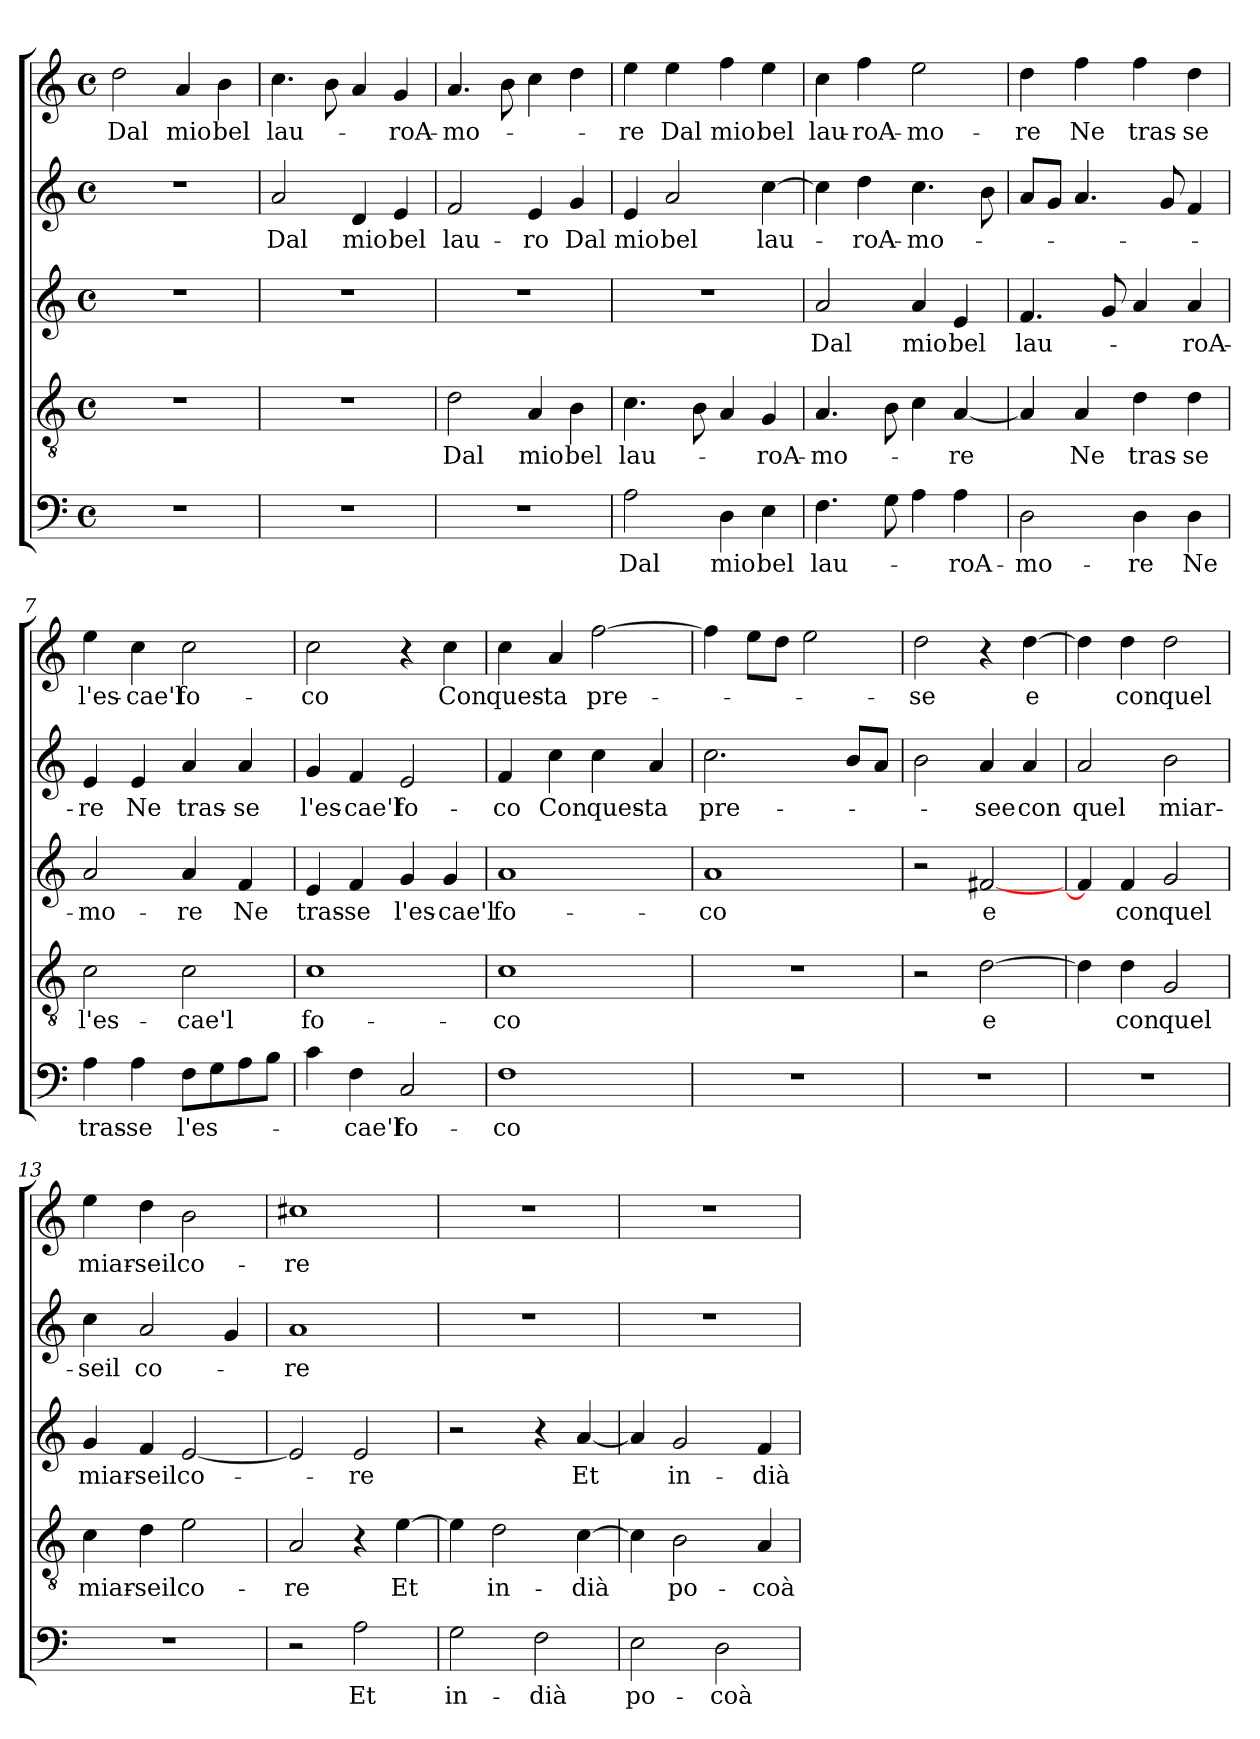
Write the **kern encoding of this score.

**kern	**text	**kern	**text	**kern	**text	**kern	**text	**kern	**text
*part5	*part5	*part4	*part4	*part3	*part3	*part2	*part2	*part1	*part1
*staff5	*staff5	*staff4	*staff4	*staff3	*staff3	*staff2	*staff2	*staff1	*staff1
*clefF4	*	*clefGv2	*	*clefG2	*	*clefG2	*	*clefG2	*
*k[]	*	*k[]	*	*k[]	*	*k[]	*	*k[]	*
*C:	*	*C:	*	*C:	*	*C:	*	*C:	*
*M4/4	*	*M4/4	*	*M4/4	*	*M4/4	*	*M4/4	*
*met(c)	*	*met(c)	*	*met(c)	*	*met(c)	*	*met(c)	*
=1	=1	=1	=1	=1	=1	=1	=1	=1	=1
1r	.	1r	.	1r	.	1r	.	2dd\	Dal
.	.	.	.	.	.	.	.	4a/	mio
.	.	.	.	.	.	.	.	4b\	bel
=2	=2	=2	=2	=2	=2	=2	=2	=2	=2
1r	.	1r	.	1r	.	2a/	Dal	4.cc\	lau-
.	.	.	.	.	.	.	.	8b\	.
.	.	.	.	.	.	4d/	mio	4a/	.
.	.	.	.	.	.	4e/	bel	4g/	-roA-
=3	=3	=3	=3	=3	=3	=3	=3	=3	=3
1r	.	2d\	Dal	1r	.	2f/	lau-	4.a/	-mo-
.	.	.	.	.	.	.	.	8b\	.
.	.	4A/	mio	.	.	4e/	-ro	4cc\	.
.	.	4B\	bel	.	.	4g/	Dal	4dd\	.
=4	=4	=4	=4	=4	=4	=4	=4	=4	=4
2A\	Dal	4.c\	lau-	1r	.	4e/	mio	4ee\	-re
.	.	.	.	.	.	2a/	bel	4ee\	Dal
.	.	8B\	.	.	.	.	.	.	.
4D\	mio	4A/	.	.	.	.	.	4ff\	mio
4E\	bel	4G/	-roA-	.	.	[4cc\	lau-	4ee\	bel
=5	=5	=5	=5	=5	=5	=5	=5	=5	=5
4.F\	lau-	4.A/	-mo-	2a/	Dal	4cc\]	.	4cc\	lau-
.	.	.	.	.	.	4dd\	-roA-	4ff\	-roA-
8G\	.	8B\	.	.	.	.	.	.	.
4A\	.	4c\	.	4a/	mio	4.cc\	-mo-	2ee\	-mo-
4A\	-roA-	[4A/	-re	4e/	bel	.	.	.	.
.	.	.	.	.	.	8b\	.	.	.
!!LO:LB:g=z
=6	=6	=6	=6	=6	=6	=6	=6	=6	=6
2D\	-mo-	4A/]	.	4.f/	lau-	8a/L	.	4dd\	-re
.	.	.	.	.	.	8g/J	.	.	.
.	.	4A/	Ne	.	.	4.a/	.	4ff\	Ne
.	.	.	.	8g/	.	.	.	.	.
4D\	-re	4d\	tras-	4a/	.	.	.	4ff\	tras-
.	.	.	.	.	.	8g/	.	.	.
4D\	Ne	4d\	-se	4a/	-roA-	4f/	.	4dd\	-se
=7	=7	=7	=7	=7	=7	=7	=7	=7	=7
4A\	tras-	2c\	l'es-	2a/	-mo-	4e/	-re	4ee\	l'es-
4A\	-se	.	.	.	.	4e/	Ne	4cc\	-cae'l
8F\L	l'es-	2c\	-cae'l	4a/	-re	4a/	tras-	2cc\	fo-
8G\	.	.	.	.	.	.	.	.	.
8A\	.	.	.	4f/	Ne	4a/	-se	.	.
8B\J	.	.	.	.	.	.	.	.	.
=8	=8	=8	=8	=8	=8	=8	=8	=8	=8
4c\	.	1c	fo-	4e/	tras-	4g/	l'es-	2cc\	-co
4F\	-cae'l	.	.	4f/	-se	4f/	-cae'l	.	.
2C/	fo-	.	.	4g/	l'es-	2e/	fo-	4r	.
.	.	.	.	4g/	-cae'l	.	.	4cc\	Con
=9	=9	=9	=9	=9	=9	=9	=9	=9	=9
1F	-co	1c	-co	1a	fo-	4f/	-co	4cc\	ques-
.	.	.	.	.	.	4cc\	Con	4a/	-ta
.	.	.	.	.	.	4cc\	ques-	[2ff\	pre-
.	.	.	.	.	.	4a/	-ta	.	.
=10	=10	=10	=10	=10	=10	=10	=10	=10	=10
1r	.	1r	.	1a	-co	2.cc\	pre-	4ff\]	.
.	.	.	.	.	.	.	.	8ee\L	.
.	.	.	.	.	.	.	.	8dd\J	.
.	.	.	.	.	.	.	.	2ee\	.
.	.	.	.	.	.	8b/L	.	.	.
.	.	.	.	.	.	8a/J	.	.	.
!!LO:LB:g=z
=11	=11	=11	=11	=11	=11	=11	=11	=11	=11
1r	.	2r	.	2r	.	2b\	.	2dd\	-se
.	.	[2d\	e	[2f#X/	e	4a/	-see	4r	.
.	.	.	.	.	.	4a/	con	[4dd\	e
=12	=12	=12	=12	=12	=12	=12	=12	=12	=12
1r	.	4d\]	.	4f/]	.	2a/	quel	4dd\]	.
.	.	4d\	con	4f/	con	.	.	4dd\	con
.	.	2G/	quel	2g/	quel	2b\	miar-	2dd\	quel
=13	=13	=13	=13	=13	=13	=13	=13	=13	=13
1r	.	4c\	miar-	4g/	miar-	4cc\	-seil	4ee\	miar-
.	.	4d\	-seil	4f/	-seil	2a/	co-	4dd\	-seil
.	.	2e\	co-	[2e/	co-	.	.	2b\	co-
.	.	.	.	.	.	4g/	.	.	.
=14	=14	=14	=14	=14	=14	=14	=14	=14	=14
2r	.	2A/	-re	2e/]	.	1a	-re	1cc#X	-re
2A\	Et	4r	.	2e/	-re	.	.	.	.
.	.	[4e\	Et	.	.	.	.	.	.
=15	=15	=15	=15	=15	=15	=15	=15	=15	=15
2G\	in-	4e\]	.	2r	.	1r	.	1r	.
.	.	2d\	in-	.	.	.	.	.	.
2F\	-dià	.	.	4r	.	.	.	.	.
.	.	[4c\	-dià	[4a/	Et	.	.	.	.
!!LO:PB:g=z
=16	=16	=16	=16	=16	=16	=16	=16	=16	=16
2E\	po-	4c\]	.	4a/]	.	1r	.	1r	.
.	.	2B\	po-	2g/	in-	.	.	.	.
2D\	-coà	.	.	.	.	.	.	.	.
.	.	4A/	-coà	4f/	-dià	.	.	.	.
=	=	=	=	=	=	=	=	=	=
*-	*-	*-	*-	*-	*-	*-	*-	*-	*-
